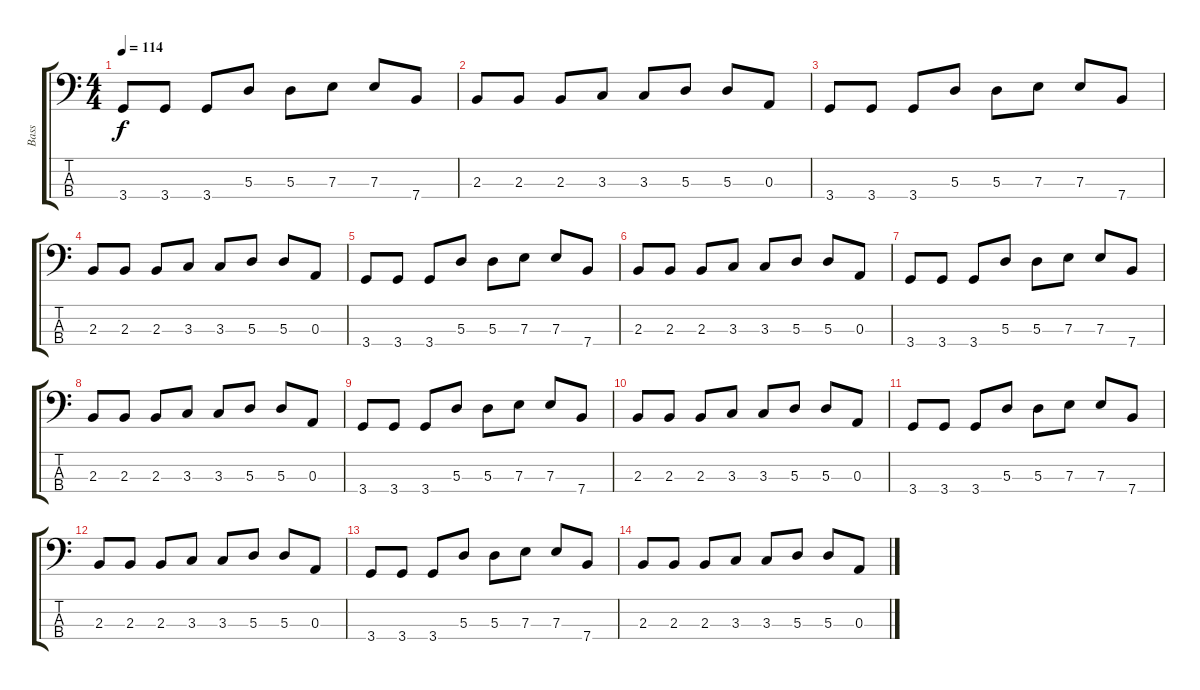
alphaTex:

\track ("Bass" "Bass") {instrument electricbassfinger}
\staff {score tabs}
\tuning (G2 D2 A1 E1) {hide}
\ts (4 4)
\tempo 114
\clef f4
\ks c
3.4.8{dy f} 3.4.8 3.4.8 5.3.8 5.3.8 7.3.8 7.3.8 7.4.8 |
2.3.8 2.3.8 2.3.8 3.3.8 3.3.8 5.3.8 5.3.8 0.3.8 |
3.4.8 3.4.8 3.4.8 5.3.8 5.3.8 7.3.8 7.3.8 7.4.8 |
2.3.8 2.3.8 2.3.8 3.3.8 3.3.8 5.3.8 5.3.8 0.3.8 |
3.4.8 3.4.8 3.4.8 5.3.8 5.3.8 7.3.8 7.3.8 7.4.8 |
2.3.8 2.3.8 2.3.8 3.3.8 3.3.8 5.3.8 5.3.8 0.3.8 |
3.4.8 3.4.8 3.4.8 5.3.8 5.3.8 7.3.8 7.3.8 7.4.8 |
2.3.8 2.3.8 2.3.8 3.3.8 3.3.8 5.3.8 5.3.8 0.3.8 |
3.4.8 3.4.8 3.4.8 5.3.8 5.3.8 7.3.8 7.3.8 7.4.8 |
2.3.8 2.3.8 2.3.8 3.3.8 3.3.8 5.3.8 5.3.8 0.3.8 |
3.4.8 3.4.8 3.4.8 5.3.8 5.3.8 7.3.8 7.3.8 7.4.8 |
2.3.8 2.3.8 2.3.8 3.3.8 3.3.8 5.3.8 5.3.8 0.3.8 |
3.4.8 3.4.8 3.4.8 5.3.8 5.3.8 7.3.8 7.3.8 7.4.8 |
2.3.8 2.3.8 2.3.8 3.3.8 3.3.8 5.3.8 5.3.8 0.3.8
